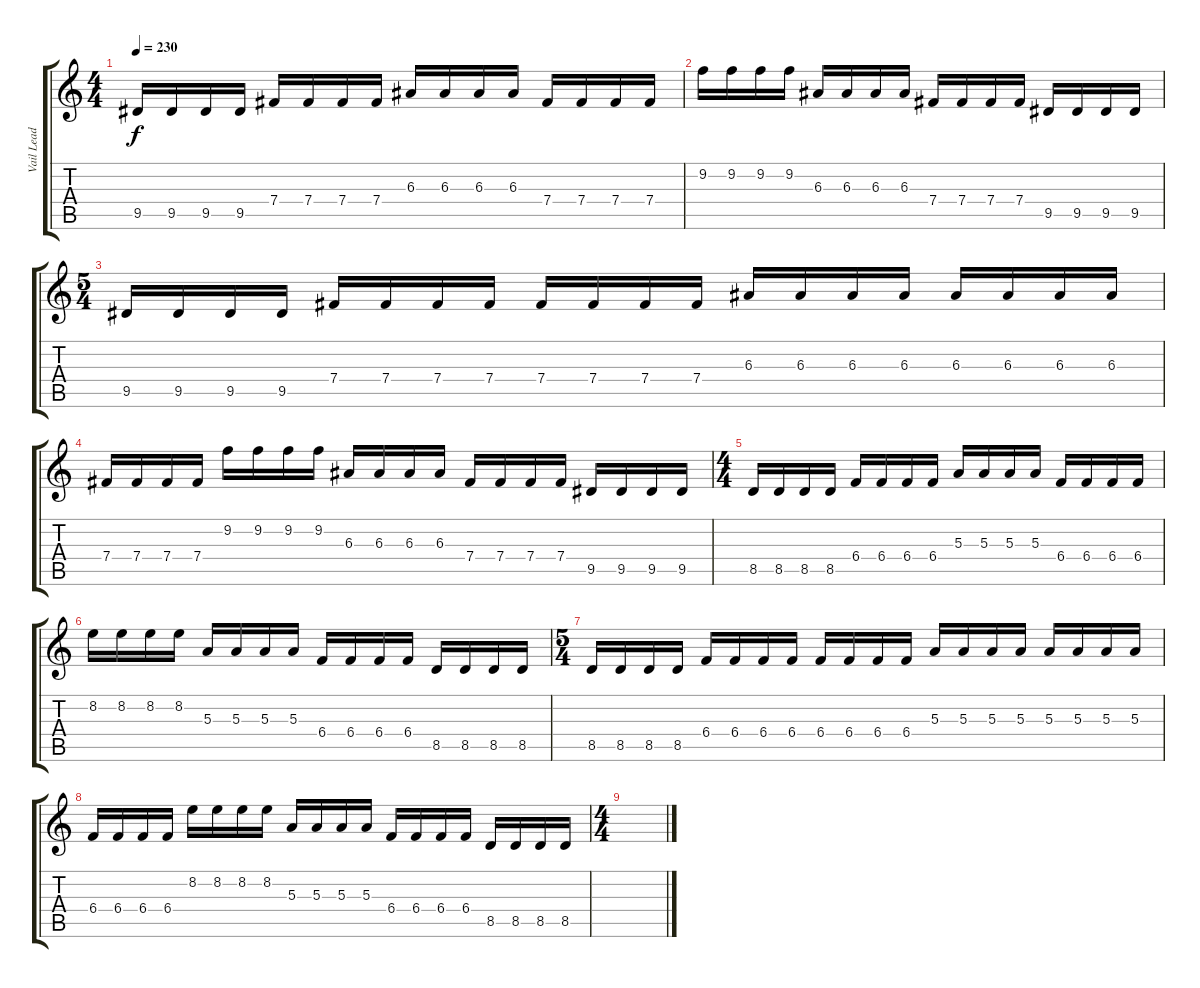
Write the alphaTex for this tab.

\track ("Vail Lead" "Vail Lead") {instrument overdrivenguitar}
\staff {score tabs}
\tuning (Db4 Ab3 E3 B2 Gb2 B1) {hide}
\ts (4 4)
\tempo 230
\clef g2
\ks c
9.5.16{dy f} 9.5.16 9.5.16 9.5.16 7.4.16 7.4.16 7.4.16 7.4.16 6.3.16 6.3.16 6.3.16 6.3.16 7.4.16 7.4.16 7.4.16 7.4.16 |
9.2.16 9.2.16 9.2.16 9.2.16 6.3.16 6.3.16 6.3.16 6.3.16 7.4.16 7.4.16 7.4.16 7.4.16 9.5.16 9.5.16 9.5.16 9.5.16 |
\ts (5 4)
9.5.16 9.5.16 9.5.16 9.5.16 7.4.16 7.4.16 7.4.16 7.4.16 7.4.16 7.4.16 7.4.16 7.4.16 6.3.16 6.3.16 6.3.16 6.3.16 6.3.16 6.3.16 6.3.16 6.3.16 |
7.4.16 7.4.16 7.4.16 7.4.16 9.2.16 9.2.16 9.2.16 9.2.16 6.3.16 6.3.16 6.3.16 6.3.16 7.4.16 7.4.16 7.4.16 7.4.16 9.5.16 9.5.16 9.5.16 9.5.16 |
\ts (4 4)
8.5.16 8.5.16 8.5.16 8.5.16 6.4.16 6.4.16 6.4.16 6.4.16 5.3.16 5.3.16 5.3.16 5.3.16 6.4.16 6.4.16 6.4.16 6.4.16 |
8.2.16 8.2.16 8.2.16 8.2.16 5.3.16 5.3.16 5.3.16 5.3.16 6.4.16 6.4.16 6.4.16 6.4.16 8.5.16 8.5.16 8.5.16 8.5.16 |
\ts (5 4)
8.5.16 8.5.16 8.5.16 8.5.16 6.4.16 6.4.16 6.4.16 6.4.16 6.4.16 6.4.16 6.4.16 6.4.16 5.3.16 5.3.16 5.3.16 5.3.16 5.3.16 5.3.16 5.3.16 5.3.16 |
6.4.16 6.4.16 6.4.16 6.4.16 8.2.16 8.2.16 8.2.16 8.2.16 5.3.16 5.3.16 5.3.16 5.3.16 6.4.16 6.4.16 6.4.16 6.4.16 8.5.16 8.5.16 8.5.16 8.5.16 |
\ts (4 4)
